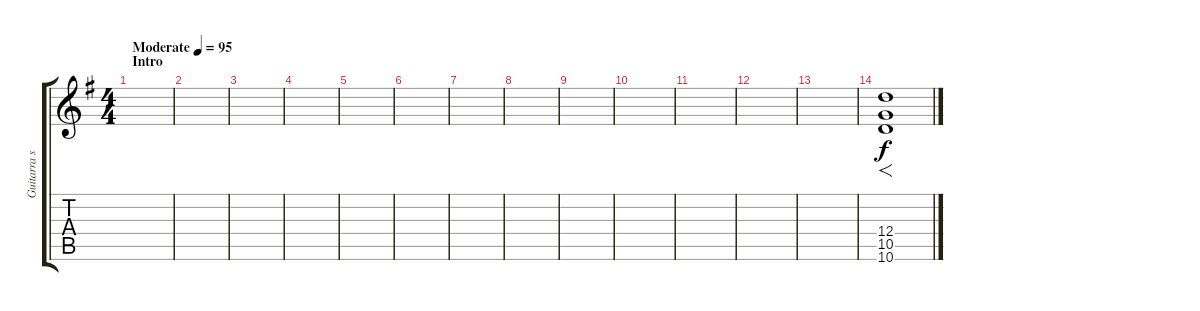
\track ("Guitarra sobrepuesta (extra)" "Guitarra s") {instrument overdrivenguitar}
\staff {score tabs}
\tuning (E4 B3 G3 D3 A2 E2) {hide}
\ts (4 4)
\section ("" "Intro")
\tempo (95 "Moderate")
\clef g2
\ks g
|
|
|
|
|
|
|
|
|
|
|
|
|
(12.4 10.5 10.6).1{f}
